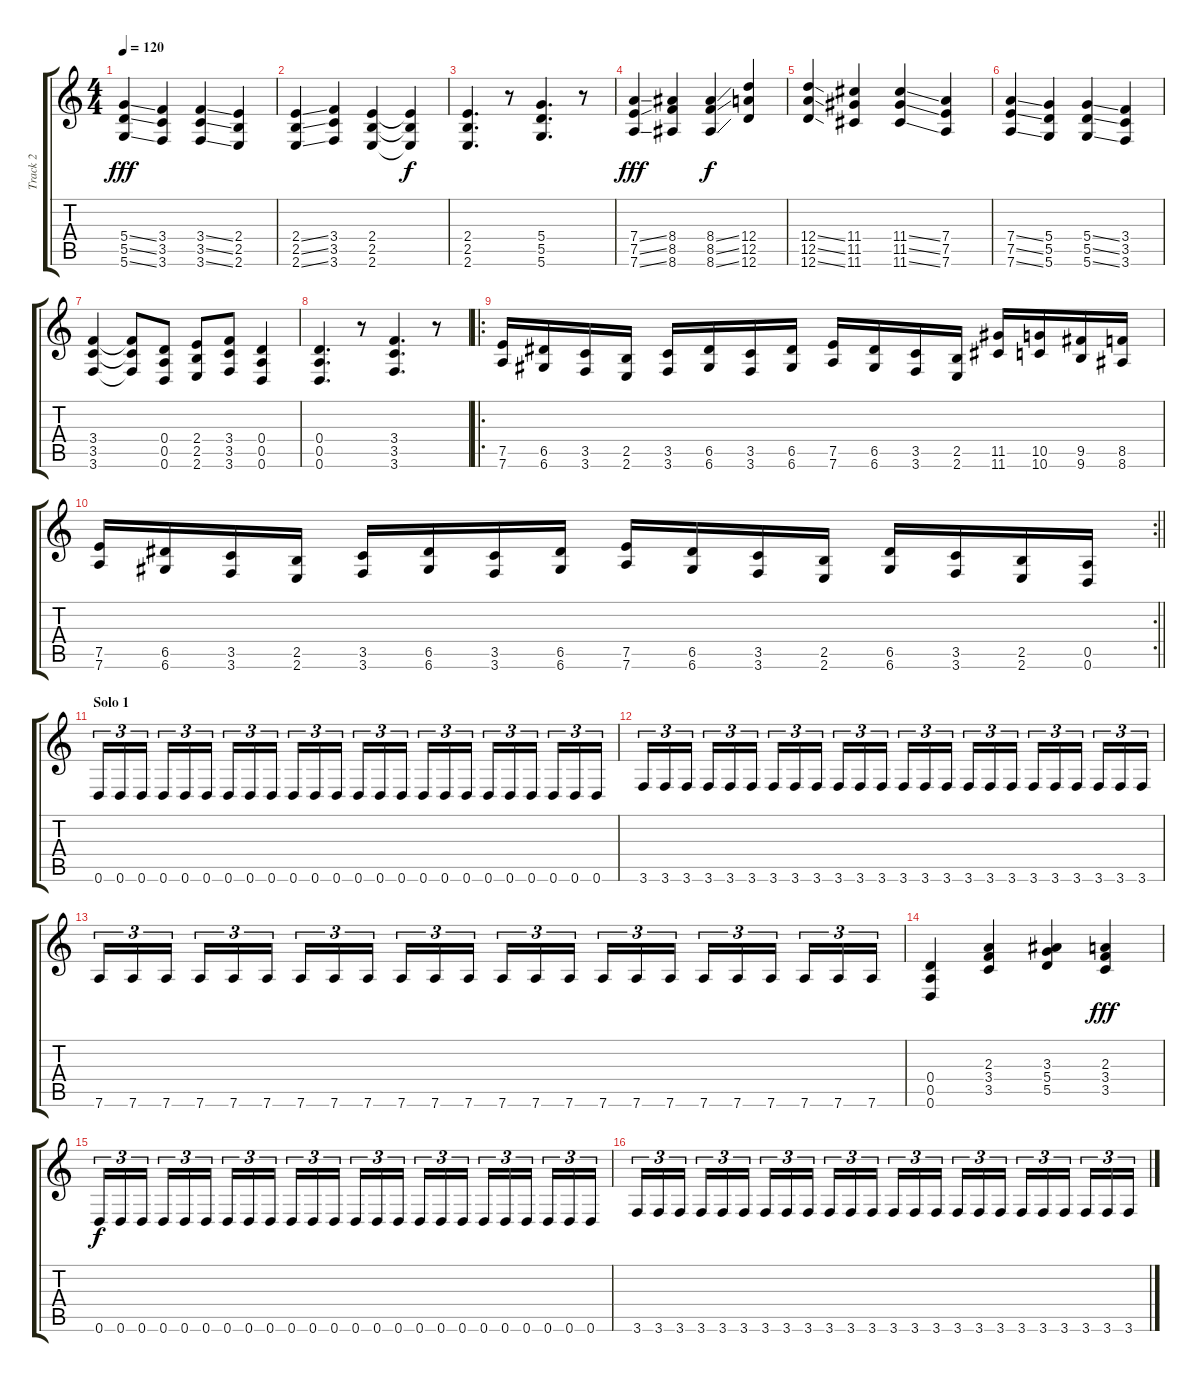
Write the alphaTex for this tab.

\track ("Track 2" "Track 2") {instrument distortionguitar}
\staff {score tabs}
\tuning (E4 B3 G3 D3 A2 D2) {hide}
\ts (4 4)
\tempo 120
\clef g2
\ks c
(5.4{ss} 5.5{ss} 5.6{ss}).4{dy fff} (3.4 3.5 3.6).4 (3.4{ss} 3.5{ss} 3.6{ss}).4 (2.4 2.5 2.6).4 |
(2.4{ss} 2.5{ss} 2.6{ss}).4 (3.4 3.5 3.6).4 (2.4 2.5 2.6).4 (2.4{t} 2.5{t} 2.6{t}).4{dy f} |
(2.4 2.5 2.6).4{d} r.8 (5.4 5.5 5.6).4{d} r.8 |
(7.4{ss} 7.5{ss} 7.6{ss}).4{dy fff} (8.4 8.5 8.6).4 (8.4{ss} 8.5{ss} 8.6{ss}).4{dy f} (12.4 12.5 12.6).4 |
(12.4{ss} 12.5{ss} 12.6{ss}).4 (11.4 11.5 11.6).4 (11.4{ss} 11.5{ss} 11.6{ss}).4 (7.4 7.5 7.6).4 |
(7.4{ss} 7.5{ss} 7.6{ss}).4 (5.4 5.5 5.6).4 (5.4{ss} 5.5{ss} 5.6{ss}).4 (3.4 3.5 3.6).4 |
(3.4 3.5 3.6).4 (3.4{t} 3.5{t} 3.6{t}).8 (0.4 0.5 0.6).8 (2.4 2.5 2.6).8 (3.4 3.5 3.6).8 (0.4 0.5 0.6).4 |
(0.4 0.5 0.6).4{d} r.8 (3.4 3.5 3.6).4{d} r.8 |
\ro
(7.5 7.6).16 (6.5 6.6).16 (3.5 3.6).16 (2.5 2.6).16 (3.5 3.6).16 (6.5 6.6).16 (3.5 3.6).16 (6.5 6.6).16 (7.5 7.6).16 (6.5 6.6).16 (3.5 3.6).16 (2.5 2.6).16 (11.5 11.6).16 (10.5 10.6).16 (9.5 9.6).16 (8.5 8.6).16 |
\rc 2
\barLineRight lightlight
(7.5 7.6).16 (6.5 6.6).16 (3.5 3.6).16 (2.5 2.6).16 (3.5 3.6).16 (6.5 6.6).16 (3.5 3.6).16 (6.5 6.6).16 (7.5 7.6).16 (6.5 6.6).16 (3.5 3.6).16 (2.5 2.6).16 (6.5 6.6).16 (3.5 3.6).16 (2.5 2.6).16 (0.5 0.6).16 |
\section ("" "Solo 1")
0.6.16{tu (3 2)} 0.6.16{tu (3 2)} 0.6.16{tu (3 2) beam splitsecondary} 0.6.16{tu (3 2)} 0.6.16{tu (3 2)} 0.6.16{tu (3 2)} 0.6.16{tu (3 2)} 0.6.16{tu (3 2)} 0.6.16{tu (3 2) beam splitsecondary} 0.6.16{tu (3 2)} 0.6.16{tu (3 2)} 0.6.16{tu (3 2)} 0.6.16{tu (3 2)} 0.6.16{tu (3 2)} 0.6.16{tu (3 2) beam splitsecondary} 0.6.16{tu (3 2)} 0.6.16{tu (3 2)} 0.6.16{tu (3 2)} 0.6.16{tu (3 2)} 0.6.16{tu (3 2)} 0.6.16{tu (3 2) beam splitsecondary} 0.6.16{tu (3 2)} 0.6.16{tu (3 2)} 0.6.16{tu (3 2)} |
3.6.16{tu (3 2)} 3.6.16{tu (3 2)} 3.6.16{tu (3 2) beam splitsecondary} 3.6.16{tu (3 2)} 3.6.16{tu (3 2)} 3.6.16{tu (3 2)} 3.6.16{tu (3 2)} 3.6.16{tu (3 2)} 3.6.16{tu (3 2) beam splitsecondary} 3.6.16{tu (3 2)} 3.6.16{tu (3 2)} 3.6.16{tu (3 2)} 3.6.16{tu (3 2)} 3.6.16{tu (3 2)} 3.6.16{tu (3 2) beam splitsecondary} 3.6.16{tu (3 2)} 3.6.16{tu (3 2)} 3.6.16{tu (3 2)} 3.6.16{tu (3 2)} 3.6.16{tu (3 2)} 3.6.16{tu (3 2) beam splitsecondary} 3.6.16{tu (3 2)} 3.6.16{tu (3 2)} 3.6.16{tu (3 2)} |
7.6.16{tu (3 2)} 7.6.16{tu (3 2)} 7.6.16{tu (3 2) beam splitsecondary} 7.6.16{tu (3 2)} 7.6.16{tu (3 2)} 7.6.16{tu (3 2)} 7.6.16{tu (3 2)} 7.6.16{tu (3 2)} 7.6.16{tu (3 2) beam splitsecondary} 7.6.16{tu (3 2)} 7.6.16{tu (3 2)} 7.6.16{tu (3 2)} 7.6.16{tu (3 2)} 7.6.16{tu (3 2)} 7.6.16{tu (3 2) beam splitsecondary} 7.6.16{tu (3 2)} 7.6.16{tu (3 2)} 7.6.16{tu (3 2)} 7.6.16{tu (3 2)} 7.6.16{tu (3 2)} 7.6.16{tu (3 2) beam splitsecondary} 7.6.16{tu (3 2)} 7.6.16{tu (3 2)} 7.6.16{tu (3 2)} |
(0.4 0.5 0.6).4 (2.3 3.4 3.5).4 (3.3 5.4 5.5).4 (2.3 3.4 3.5).4{dy fff} |
0.6.16{tu (3 2) dy f} 0.6.16{tu (3 2)} 0.6.16{tu (3 2) beam splitsecondary} 0.6.16{tu (3 2)} 0.6.16{tu (3 2)} 0.6.16{tu (3 2)} 0.6.16{tu (3 2)} 0.6.16{tu (3 2)} 0.6.16{tu (3 2) beam splitsecondary} 0.6.16{tu (3 2)} 0.6.16{tu (3 2)} 0.6.16{tu (3 2)} 0.6.16{tu (3 2)} 0.6.16{tu (3 2)} 0.6.16{tu (3 2) beam splitsecondary} 0.6.16{tu (3 2)} 0.6.16{tu (3 2)} 0.6.16{tu (3 2)} 0.6.16{tu (3 2)} 0.6.16{tu (3 2)} 0.6.16{tu (3 2) beam splitsecondary} 0.6.16{tu (3 2)} 0.6.16{tu (3 2)} 0.6.16{tu (3 2)} |
3.6.16{tu (3 2)} 3.6.16{tu (3 2)} 3.6.16{tu (3 2) beam splitsecondary} 3.6.16{tu (3 2)} 3.6.16{tu (3 2)} 3.6.16{tu (3 2)} 3.6.16{tu (3 2)} 3.6.16{tu (3 2)} 3.6.16{tu (3 2) beam splitsecondary} 3.6.16{tu (3 2)} 3.6.16{tu (3 2)} 3.6.16{tu (3 2)} 3.6.16{tu (3 2)} 3.6.16{tu (3 2)} 3.6.16{tu (3 2) beam splitsecondary} 3.6.16{tu (3 2)} 3.6.16{tu (3 2)} 3.6.16{tu (3 2)} 3.6.16{tu (3 2)} 3.6.16{tu (3 2)} 3.6.16{tu (3 2) beam splitsecondary} 3.6.16{tu (3 2)} 3.6.16{tu (3 2)} 3.6.16{tu (3 2)}
